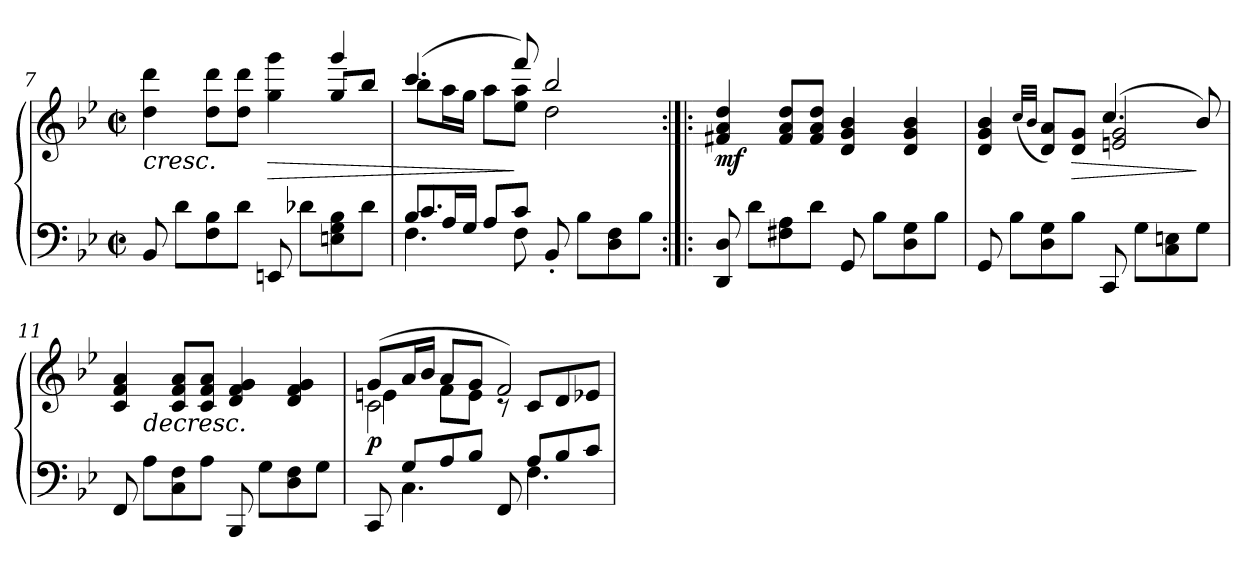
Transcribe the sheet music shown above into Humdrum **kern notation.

**kern	**kern	**dynam
*part1	*part1	*part1
*staff2	*staff1	*staff1/2
*clefF4	*clefG2	*
*k[b-e-]	*k[b-e-]	*
*B-:	*B-:	*
*M2/2	*M2/2	*
*met(c|)	*met(c|)	*
=7	=7	=7
*^	*	*
!	!	!	!LO:HP:b
*	*	*^	*
2.ryy	8BB-/	4dd\ 4ddd\	2.ryy	<
.	8d\L	.	.	.
.	8F\ 8B-\	8dd\ 8ddd\L	.	.
.	8d\J	8dd\ 8ddd\J	.	.
!	!	!	!	!LO:HP:b
.	8EEn/	4gg\ 4ggg\	.	>
.	8d-X\L	.	.	.
4ryy	8En\ 8G\ 8B-\	4ggg/	8gg/L	[
.	8d-\J	.	8bb-/J	.
!!LO:LB:g=z
=8	=8	=8	=8	=8
*	*^	*	*^	*
8B-/L	4.F\	4.c/	(>4.ccc/	8bb-\L	4.ryy	.
16A/L	.	.	.	16aa\L	.	.
16G/JJ	.	.	.	16gg\JJ	.	.
8A/L	.	.	.	8aa\L	.	.
8c/J	8F\	2ryy	8fff/)	8ee-\ 8aa\J	2ryy	]
8BB-'>/	2ryy	.	2bb-/	2dd\	.	.
8B-\L	.	.	.	.	.	.
8D\ 8F\	.	.	.	.	.	.
8B-\J	.	8ryy	.	.	8ryy	.
=9:|!|:	=9:|!|:	=9:|!|:	=9:|!|:	=9:|!|:	=9:|!|:	=9:|!|:
!	!	!	!	!	!	!LO:DY:b
*	*v	*v	*	*	*	*
*	*	*v	*v	*v	*
1ryy	8DD/ 8D/	4f#X/ 4a/ 4dd/	mf
.	8d\L	.	.
.	8F#X\ 8A\	8f#/ 8a/ 8dd/L	.
.	8d\J	8f#/ 8a/ 8dd/J	.
.	8GG/	4d/ 4g/ 4b-/	.
.	8B-\L	.	.
.	8D\ 8G\	4d/ 4g/ 4b-/	.
.	8B-\J	.	.
!!LO:LB:g=z
=10	=10	=10	=10
*	*	*^	*
2ryy	8GG/	4d/ 4g/ 4b-/	2ryy	.
.	8B-\L	.	.	.
.	.	(<32qcc/LLL	.	.
.	.	32qb-/JJJ	.	.
.	8D\ 8G\	8d/ 8a/L)	.	.
!	!	!	!	!LO:HP:b
.	8B-\J	8d/ 8g/J	.	>
2ryy	8CC/	(>4.cc/	2en/ 2g/	.
.	8G\L	.	.	.
.	8C\ 8En\	.	.	.
.	8G\J	8b-/)	.	]
*	*	*v	*v	*
=11	=11	=11	=11
1ryy	8FF/	4c/ 4f/ 4a/	.
!	!LO:TX:a:i:t=decresc.	!	!
.	8A\L	.	.
.	8C\ 8F\	8c/ 8f/ 8a/L	.
.	8A\J	8c/ 8f/ 8a/J	.
.	8BBB-/	4d/ 4f/ 4g/	.
.	8G\L	.	.
.	8D\ 8F\	4d/ 4f/ 4g/	.
.	8G\J	.	.
=12	=12	=12	=12
*	*	*^	*
*	*	*	*^	*
!	!	!	!	!	!LO:DY:b
8CC/	8ryy	(>8g/L	2c\	4en\	p
8G/L	4.C\	16a/L	.	.	.
.	.	16b-/JJ	.	.	.
8A/	.	8a/L	.	8f\L	.
8B-/J	.	8g/J	.	8e\J	.
8FF/	8ryy	2f/)	8rc	2ryy	.
8A/L	4.F\	.	8c/L	.	.
8B-/	.	.	8d/	.	.
8c/J	.	.	8e-i/J	.	.
*v	*v	*	*	*	*
*	*v	*v	*v	*
=	=	=
*-	*-	*-
